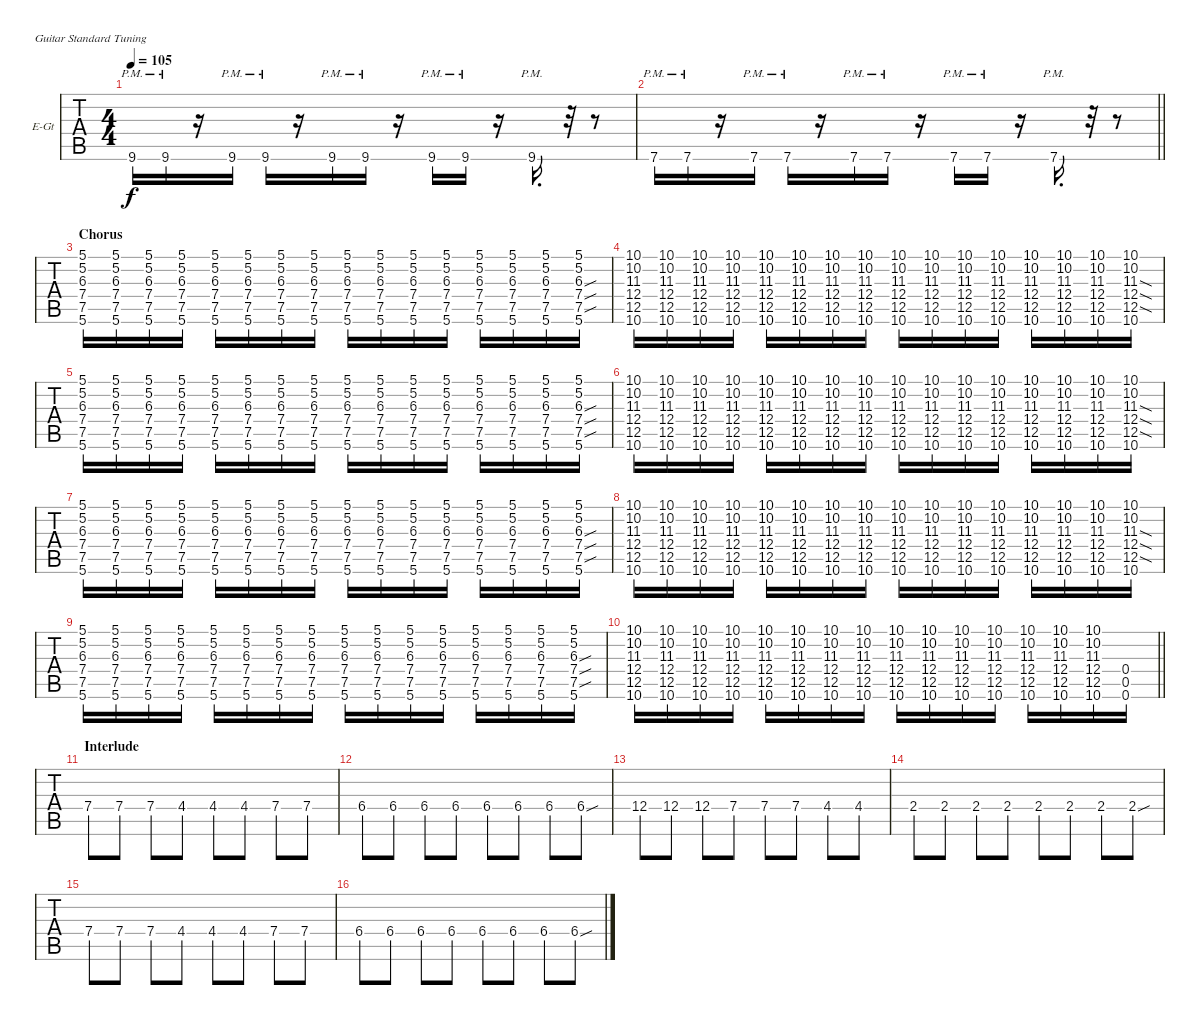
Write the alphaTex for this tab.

\bracketExtendMode groupsimilarinstruments
\firstSystemTrackNameOrientation horizontal
\otherSystemsTrackNameOrientation horizontal
\track ("Albert" "E-Gt") {instrument overdrivenguitar}
\staff {tabs}
\tuning (E4 B3 G3 D3 A2 E2)
\ts (4 4)
\tempo 105
\clef g2
\ks db
9.6{pm}.16{dy f} 9.6{pm}.16 r.16 9.6{pm}.16 9.6{pm}.16 r.16 9.6{pm}.16 9.6{pm}.16 r.16 9.6{pm}.16 9.6{pm}.16 r.16 9.6{pm}.16{d} r.32 r.8 |
\barLineRight lightlight
7.6{pm}.16 7.6{pm}.16 r.16 7.6{pm}.16 7.6{pm}.16 r.16 7.6{pm}.16 7.6{pm}.16 r.16 7.6{pm}.16 7.6{pm}.16 r.16 7.6{pm}.16{d} r.32 r.8 |
\section ("" "Chorus")
(5.1 5.2 6.3 7.4 7.5 5.6).16 (5.1 5.2 6.3 7.4 7.5 5.6).16 (5.1 5.2 6.3 7.4 7.5 5.6).16 (5.1 5.2 6.3 7.4 7.5 5.6).16 (5.1 5.2 6.3 7.4 7.5 5.6).16 (5.1 5.2 6.3 7.4 7.5 5.6).16 (5.1 5.2 6.3 7.4 7.5 5.6).16 (5.1 5.2 6.3 7.4 7.5 5.6).16 (5.1 5.2 6.3 7.4 7.5 5.6).16 (5.1 5.2 6.3 7.4 7.5 5.6).16 (5.1 5.2 6.3 7.4 7.5 5.6).16 (5.1 5.2 6.3 7.4 7.5 5.6).16 (5.1 5.2 6.3 7.4 7.5 5.6).16 (5.1 5.2 6.3 7.4 7.5 5.6).16 (5.1 5.2 6.3 7.4 7.5 5.6).16 (5.1 5.2 6.3{sou} 7.4{sou} 7.5{sou} 5.6).16 |
(10.1 10.2 11.3 12.4 12.5 10.6).16 (10.1 10.2 11.3 12.4 12.5 10.6).16 (10.1 10.2 11.3 12.4 12.5 10.6).16 (10.1 10.2 11.3 12.4 12.5 10.6).16 (10.1 10.2 11.3 12.4 12.5 10.6).16 (10.1 10.2 11.3 12.4 12.5 10.6).16 (10.1 10.2 11.3 12.4 12.5 10.6).16 (10.1 10.2 11.3 12.4 12.5 10.6).16 (10.1 10.2 11.3 12.4 12.5 10.6).16 (10.1 10.2 11.3 12.4 12.5 10.6).16 (10.1 10.2 11.3 12.4 12.5 10.6).16 (10.1 10.2 11.3 12.4 12.5 10.6).16 (10.1 10.2 11.3 12.4 12.5 10.6).16 (10.1 10.2 11.3 12.4 12.5 10.6).16 (10.1 10.2 11.3 12.4 12.5 10.6).16 (10.1 10.2 11.3{sod} 12.4{sod} 12.5{sod} 10.6).16 |
(5.1 5.2 6.3 7.4 7.5 5.6).16 (5.1 5.2 6.3 7.4 7.5 5.6).16 (5.1 5.2 6.3 7.4 7.5 5.6).16 (5.1 5.2 6.3 7.4 7.5 5.6).16 (5.1 5.2 6.3 7.4 7.5 5.6).16 (5.1 5.2 6.3 7.4 7.5 5.6).16 (5.1 5.2 6.3 7.4 7.5 5.6).16 (5.1 5.2 6.3 7.4 7.5 5.6).16 (5.1 5.2 6.3 7.4 7.5 5.6).16 (5.1 5.2 6.3 7.4 7.5 5.6).16 (5.1 5.2 6.3 7.4 7.5 5.6).16 (5.1 5.2 6.3 7.4 7.5 5.6).16 (5.1 5.2 6.3 7.4 7.5 5.6).16 (5.1 5.2 6.3 7.4 7.5 5.6).16 (5.1 5.2 6.3 7.4 7.5 5.6).16 (5.1 5.2 6.3{sou} 7.4{sou} 7.5{sou} 5.6).16 |
(10.1 10.2 11.3 12.4 12.5 10.6).16 (10.1 10.2 11.3 12.4 12.5 10.6).16 (10.1 10.2 11.3 12.4 12.5 10.6).16 (10.1 10.2 11.3 12.4 12.5 10.6).16 (10.1 10.2 11.3 12.4 12.5 10.6).16 (10.1 10.2 11.3 12.4 12.5 10.6).16 (10.1 10.2 11.3 12.4 12.5 10.6).16 (10.1 10.2 11.3 12.4 12.5 10.6).16 (10.1 10.2 11.3 12.4 12.5 10.6).16 (10.1 10.2 11.3 12.4 12.5 10.6).16 (10.1 10.2 11.3 12.4 12.5 10.6).16 (10.1 10.2 11.3 12.4 12.5 10.6).16 (10.1 10.2 11.3 12.4 12.5 10.6).16 (10.1 10.2 11.3 12.4 12.5 10.6).16 (10.1 10.2 11.3 12.4 12.5 10.6).16 (10.1 10.2 11.3{sod} 12.4{sod} 12.5{sod} 10.6).16 |
(5.1 5.2 6.3 7.4 7.5 5.6).16 (5.1 5.2 6.3 7.4 7.5 5.6).16 (5.1 5.2 6.3 7.4 7.5 5.6).16 (5.1 5.2 6.3 7.4 7.5 5.6).16 (5.1 5.2 6.3 7.4 7.5 5.6).16 (5.1 5.2 6.3 7.4 7.5 5.6).16 (5.1 5.2 6.3 7.4 7.5 5.6).16 (5.1 5.2 6.3 7.4 7.5 5.6).16 (5.1 5.2 6.3 7.4 7.5 5.6).16 (5.1 5.2 6.3 7.4 7.5 5.6).16 (5.1 5.2 6.3 7.4 7.5 5.6).16 (5.1 5.2 6.3 7.4 7.5 5.6).16 (5.1 5.2 6.3 7.4 7.5 5.6).16 (5.1 5.2 6.3 7.4 7.5 5.6).16 (5.1 5.2 6.3 7.4 7.5 5.6).16 (5.1 5.2 6.3{sou} 7.4{sou} 7.5{sou} 5.6).16 |
(10.1 10.2 11.3 12.4 12.5 10.6).16 (10.1 10.2 11.3 12.4 12.5 10.6).16 (10.1 10.2 11.3 12.4 12.5 10.6).16 (10.1 10.2 11.3 12.4 12.5 10.6).16 (10.1 10.2 11.3 12.4 12.5 10.6).16 (10.1 10.2 11.3 12.4 12.5 10.6).16 (10.1 10.2 11.3 12.4 12.5 10.6).16 (10.1 10.2 11.3 12.4 12.5 10.6).16 (10.1 10.2 11.3 12.4 12.5 10.6).16 (10.1 10.2 11.3 12.4 12.5 10.6).16 (10.1 10.2 11.3 12.4 12.5 10.6).16 (10.1 10.2 11.3 12.4 12.5 10.6).16 (10.1 10.2 11.3 12.4 12.5 10.6).16 (10.1 10.2 11.3 12.4 12.5 10.6).16 (10.1 10.2 11.3 12.4 12.5 10.6).16 (10.1 10.2 11.3{sod} 12.4{sod} 12.5{sod} 10.6).16 |
(5.1 5.2 6.3 7.4 7.5 5.6).16 (5.1 5.2 6.3 7.4 7.5 5.6).16 (5.1 5.2 6.3 7.4 7.5 5.6).16 (5.1 5.2 6.3 7.4 7.5 5.6).16 (5.1 5.2 6.3 7.4 7.5 5.6).16 (5.1 5.2 6.3 7.4 7.5 5.6).16 (5.1 5.2 6.3 7.4 7.5 5.6).16 (5.1 5.2 6.3 7.4 7.5 5.6).16 (5.1 5.2 6.3 7.4 7.5 5.6).16 (5.1 5.2 6.3 7.4 7.5 5.6).16 (5.1 5.2 6.3 7.4 7.5 5.6).16 (5.1 5.2 6.3 7.4 7.5 5.6).16 (5.1 5.2 6.3 7.4 7.5 5.6).16 (5.1 5.2 6.3 7.4 7.5 5.6).16 (5.1 5.2 6.3 7.4 7.5 5.6).16 (5.1 5.2 6.3{sou} 7.4{sou} 7.5{sou} 5.6).16 |
\barLineRight lightlight
(10.1 10.2 11.3 12.4 12.5 10.6).16 (10.1 10.2 11.3 12.4 12.5 10.6).16 (10.1 10.2 11.3 12.4 12.5 10.6).16 (10.1 10.2 11.3 12.4 12.5 10.6).16 (10.1 10.2 11.3 12.4 12.5 10.6).16 (10.1 10.2 11.3 12.4 12.5 10.6).16 (10.1 10.2 11.3 12.4 12.5 10.6).16 (10.1 10.2 11.3 12.4 12.5 10.6).16 (10.1 10.2 11.3 12.4 12.5 10.6).16 (10.1 10.2 11.3 12.4 12.5 10.6).16 (10.1 10.2 11.3 12.4 12.5 10.6).16 (10.1 10.2 11.3 12.4 12.5 10.6).16 (10.1 10.2 11.3 12.4 12.5 10.6).16 (10.1 10.2 11.3 12.4 12.5 10.6).16 (10.1 10.2 11.3 12.4 12.5 10.6).16 (0.4 0.5 0.6).16 |
\section ("" "Interlude")
7.4.8 7.4.8 7.4.8 4.4.8 4.4.8 4.4.8 7.4.8 7.4.8 |
6.4.8 6.4.8 6.4.8 6.4.8 6.4.8 6.4.8 6.4.8 6.4{sou}.8 |
12.4.8 12.4.8 12.4.8 7.4.8 7.4.8 7.4.8 4.4.8 4.4.8 |
2.4.8 2.4.8 2.4.8 2.4.8 2.4.8 2.4.8 2.4.8 2.4{sou}.8 |
7.4.8 7.4.8 7.4.8 4.4.8 4.4.8 4.4.8 7.4.8 7.4.8 |
6.4.8 6.4.8 6.4.8 6.4.8 6.4.8 6.4.8 6.4.8 6.4{sou}.8
